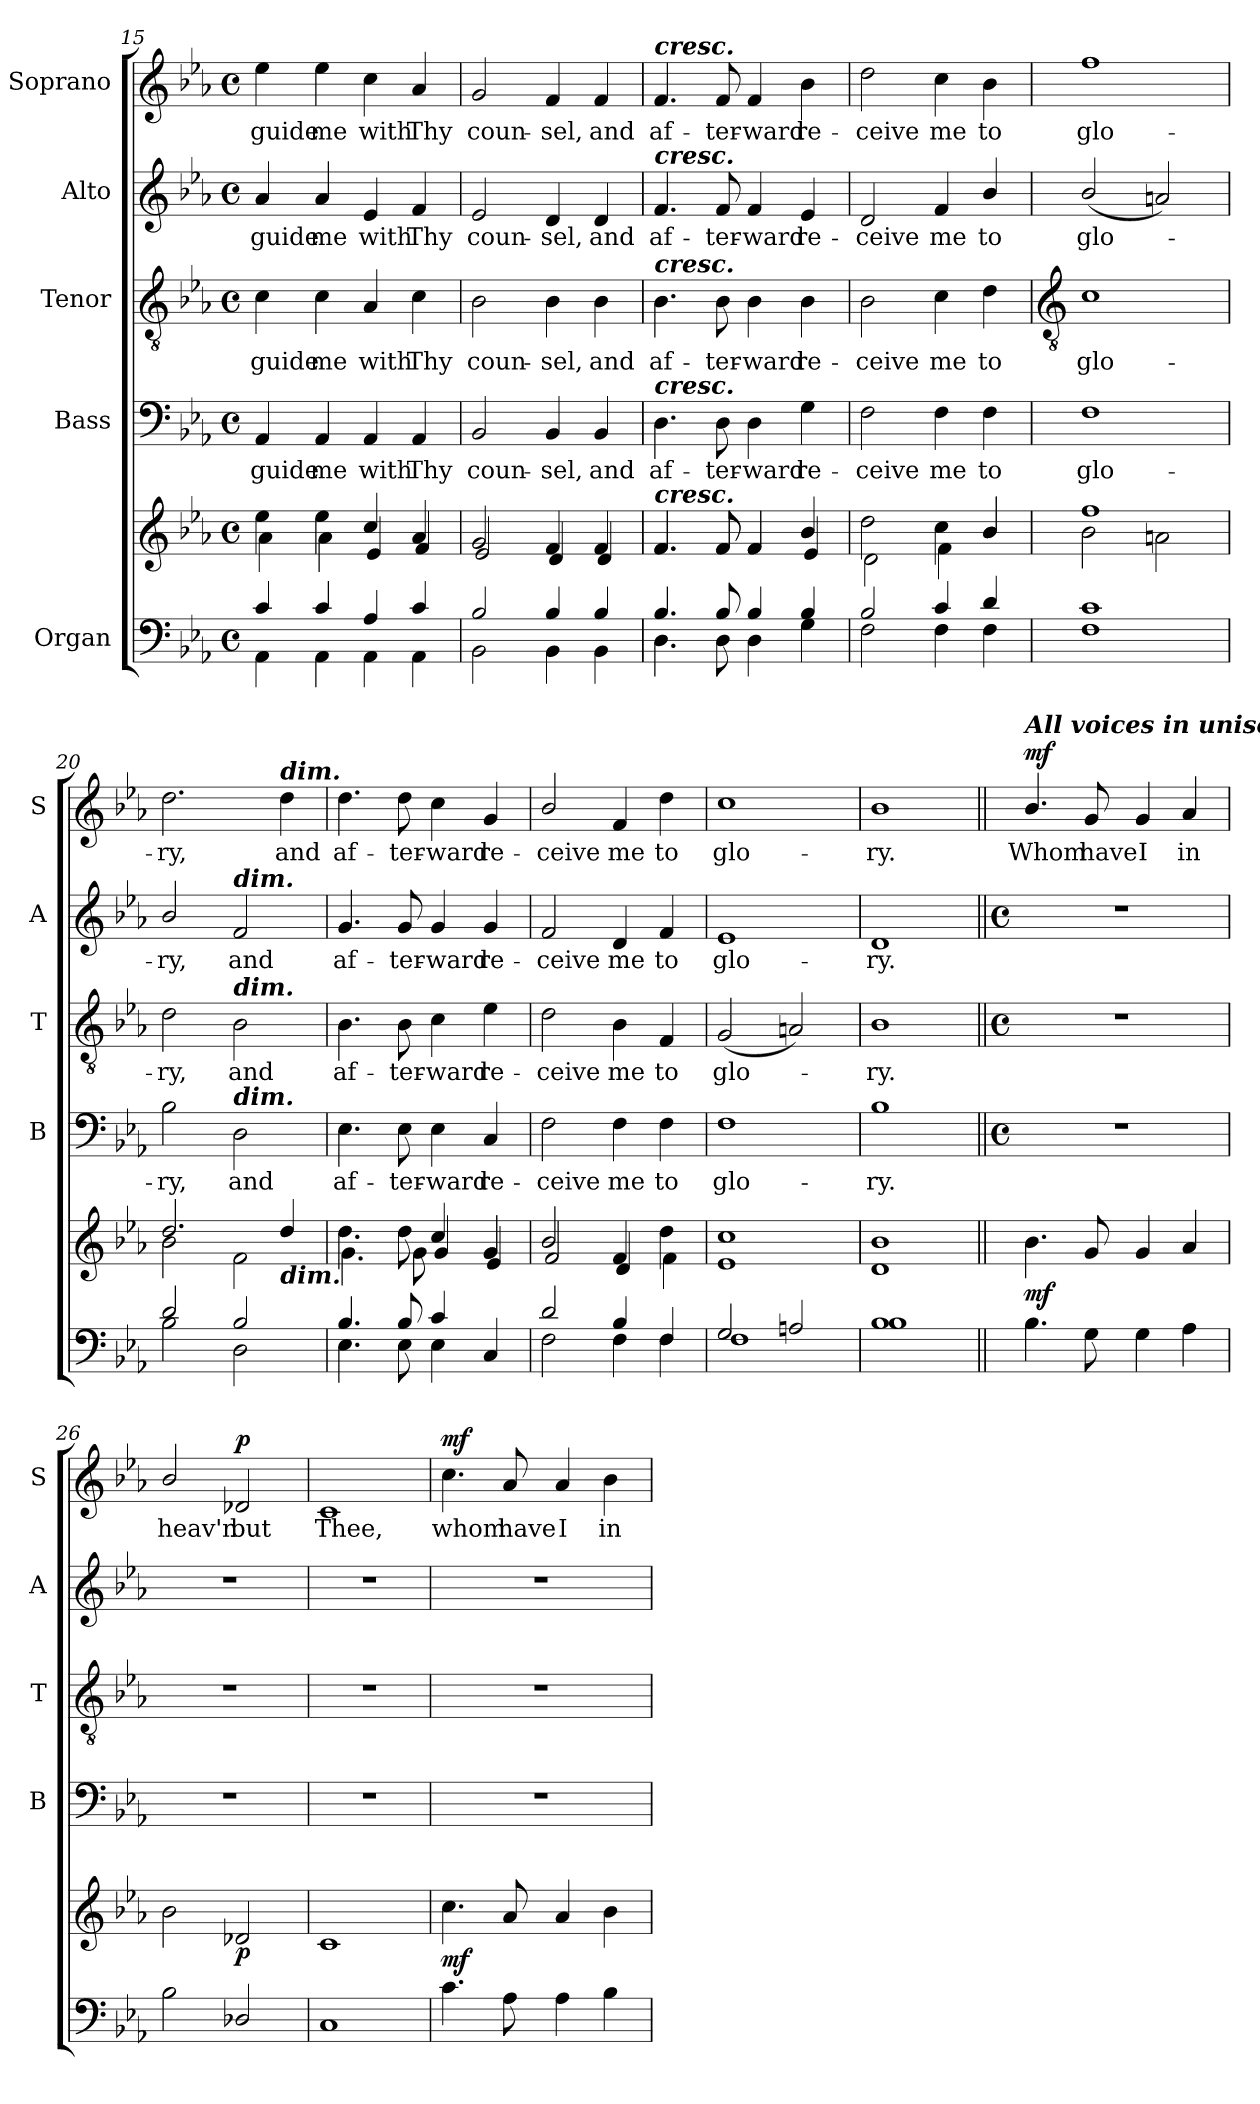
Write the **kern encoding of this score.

**kern	**kern	**dynam	**kern	**text	**kern	**text	**kern	**text	**kern	**text	**dynam
*part5	*part5	*part5	*part4	*part4	*part3	*part3	*part2	*part2	*part1	*part1	*part1
*staff6	*staff5	*staff5/6	*staff4	*staff4	*staff3	*staff3	*staff2	*staff2	*staff1	*staff1	*staff1
*I"Organ	*	*	*I"Bass	*	*I"Tenor	*	*I"Alto	*	*I"Soprano	*	*
*	*	*	*I'B	*	*I'T	*	*I'A	*	*I'S	*	*
*clefF4	*clefG2	*	*clefF4	*	*clefGv2	*	*clefG2	*	*clefG2	*	*
*k[b-e-a-]	*k[b-e-a-]	*	*k[b-e-a-]	*	*k[b-e-a-]	*	*k[b-e-a-]	*	*k[b-e-a-]	*	*
*E-:	*E-:	*	*E-:	*	*E-:	*	*E-:	*	*E-:	*	*
*M4/4	*M4/4	*	*M4/4	*	*M4/4	*	*M4/4	*	*M4/4	*	*
*met(c)	*met(c)	*	*met(c)	*	*met(c)	*	*met(c)	*	*met(c)	*	*
=15	=15	=15	=15	=15	=15	=15	=15	=15	=15	=15	=15
*^	*^	*	*	*	*	*	*	*	*	*	*
!	!	!	!	!	!	!LO:LY:b	!	!LO:LY:b	!	!LO:LY:b	!	!LO:LY:b	!
4c	4AA-\	4ee-\	4a-\	.	4AA-	guide	4c	guide	4a-	guide	4ee-	guide	.
!	!	!	!	!	!	!LO:LY:b	!	!LO:LY:b	!	!LO:LY:b	!	!LO:LY:b	!
4c	4AA-\	4ee-\	4a-\	.	4AA-	me	4c	me	4a-	me	4ee-	me	.
!	!	!	!	!	!	!LO:LY:b	!	!LO:LY:b	!	!LO:LY:b	!	!LO:LY:b	!
4A-	4AA-\	4cc/	4e-/	.	4AA-	with	4A-	with	4e-	with	4cc	with	.
!	!	!	!	!	!	!LO:LY:b	!	!LO:LY:b	!	!LO:LY:b	!	!LO:LY:b	!
4c	4AA-\	4a-/	4f/	.	4AA-	Thy	4c	Thy	4f	Thy	4a-	Thy	.
=16	=16	=16	=16	=16	=16	=16	=16	=16	=16	=16	=16	=16	=16
!	!	!	!	!	!	!LO:LY:b	!	!LO:LY:b	!	!LO:LY:b	!	!LO:LY:b	!
2B-	2BB-\	2g/	2e-/	.	2BB-	coun-	2B-	coun-	2e-	coun-	2g	coun-	.
!	!	!	!	!	!	!LO:LY:b	!	!LO:LY:b	!	!LO:LY:b	!	!LO:LY:b	!
4B-	4BB-\	4f/	4d/	.	4BB-	-sel,	4B-	-sel,	4d	-sel,	4f	-sel,	.
!	!	!	!	!	!	!LO:LY:b	!	!LO:LY:b	!	!LO:LY:b	!	!LO:LY:b	!
4B-	4BB-\	4f/	4d/	.	4BB-	and	4B-	and	4d	and	4f	and	.
=17	=17	=17	=17	=17	=17	=17	=17	=17	=17	=17	=17	=17	=17
!	!	!	!	!	!	!	!	!	!	!	!LO:TX:a:Bi:t=cresc.	!	!
!	!	!	!	!	!	!	!	!	!LO:TX:a:Bi:t=cresc.	!	!	!	!
!	!	!	!	!	!	!	!LO:TX:a:Bi:t=cresc.	!	!	!	!	!	!
!	!	!	!	!	!LO:TX:a:Bi:t=cresc.	!	!	!	!	!	!	!	!
!	!	!LO:TX:a:Bi:t=cresc.	!	!	!	!	!	!	!	!	!	!	!
!	!	!	!	!	!	!LO:LY:b	!	!LO:LY:b	!	!LO:LY:b	!	!LO:LY:b	!
4.B-	4.D	4.f/	4.f/	.	4.D	af-	4.B-	af-	4.f	af-	4.f	af-	.
!	!	!	!	!	!	!LO:LY:b	!	!LO:LY:b	!	!LO:LY:b	!	!LO:LY:b	!
8B-	8D	8f/	8f/	.	8D	-ter-	8B-	-ter-	8f	-ter-	8f	-ter-	.
!	!	!	!	!	!	!LO:LY:b	!	!LO:LY:b	!	!LO:LY:b	!	!LO:LY:b	!
4B-	4D	4f/	4f/	.	4D	-ward	4B-	-ward	4f	-ward	4f	-ward	.
!	!	!	!	!	!	!LO:LY:b	!	!LO:LY:b	!	!LO:LY:b	!	!LO:LY:b	!
4B-	4G	4b-/	4e-/	.	4G	re-	4B-	re-	4e-	re-	4b-	re-	.
=18	=18	=18	=18	=18	=18	=18	=18	=18	=18	=18	=18	=18	=18
!	!	!	!	!	!	!LO:LY:b	!	!LO:LY:b	!	!LO:LY:b	!	!LO:LY:b	!
2B-	2F	2dd\	2d\	.	2F	-ceive	2B-	-ceive	2d	-ceive	2dd	-ceive	.
!	!	!	!	!	!	!LO:LY:b	!	!LO:LY:b	!	!LO:LY:b	!	!LO:LY:b	!
4c	4F	4cc\	4f\	.	4F	me	4c	me	4f	me	4cc	me	.
!	!	!	!	!	!	!LO:LY:b	!	!LO:LY:b	!	!LO:LY:b	!	!LO:LY:b	!
4d	4F	4b-/	4b-/	.	4F	to	4d	to	4b-/	to	4b-	to	.
!!LO:LB:g=z
=19	=19	=19	=19	=19	=19	=19	=19	=19	=19	=19	=19	=19	=19
*	*	*	*	*	*	*	*clefGv2	*	*	*	*	*	*
!	!	!	!	!	!	!LO:LY:b	!	!LO:LY:b	!	!LO:LY:b	!	!LO:LY:b	!
1c	1F	1ff/	2b-\	.	1F	glo-	1c	glo-	(<2b-/	glo-	1ff	glo-	.
.	.	.	2an\	.	.	.	.	.	2an)	.	.	.	.
=20	=20	=20	=20	=20	=20	=20	=20	=20	=20	=20	=20	=20	=20
!	!	!	!	!	!	!LO:LY:b	!	!LO:LY:b	!	!LO:LY:b	!	!LO:LY:b	!
2d	2B-	2.dd/	2b-\	.	2B-	-ry,	2d	-ry,	2b-/	ry,	2.dd	-ry,	.
!	!	!	!	!	!	!	!	!	!LO:TX:a:Bi:t=dim.	!	!	!	!
!	!	!	!	!	!	!	!LO:TX:a:Bi:t=dim.	!	!	!	!	!	!
!	!	!	!	!	!LO:TX:a:Bi:t=dim.	!	!	!	!	!	!	!	!
!	!	!	!	!	!	!LO:LY:b	!	!LO:LY:b	!	!LO:LY:b	!	!	!
2B-	2D	.	2f\	.	2D	and	2B-	and	2f	and	.	.	.
!	!	!	!	!	!	!	!	!	!	!	!LO:TX:a:Bi:t=dim.	!	!
!	!	!LO:TX:b:Bi:t=dim.	!	!	!	!	!	!	!	!	!	!	!
!	!	!	!	!	!	!	!	!	!	!	!	!LO:LY:b	!
.	.	4dd/	.	.	.	.	.	.	.	.	4dd	and	.
=21	=21	=21	=21	=21	=21	=21	=21	=21	=21	=21	=21	=21	=21
*	*	*	*^	*	*	*	*	*	*	*	*	*	*
!	!	!	!	!	!	!	!LO:LY:b	!	!LO:LY:b	!	!LO:LY:b	!	!LO:LY:b	!
4.B-	4.E-	4.dd\	4.g\	2.ryy	.	4.E-	af-	4.B-	af-	4.g	af-	4.dd	af-	.
!	!	!	!	!	!	!	!LO:LY:b	!	!LO:LY:b	!	!LO:LY:b	!	!LO:LY:b	!
8B-	8E-	8dd\	8g\	.	.	8E-	-ter-	8B-	-ter-	8g	-ter-	8dd	-ter-	.
!	!	!	!	!	!	!	!LO:LY:b	!	!LO:LY:b	!	!LO:LY:b	!	!LO:LY:b	!
4c	4E-	4cc/	4g/	.	.	4E-	-ward	4c	-ward	4g	-ward	4cc	-ward	.
!	!	!	!	!	!	!	!LO:LY:b	!	!LO:LY:b	!	!LO:LY:b	!	!LO:LY:b	!
4ryy	4C	4g/	4g/	4e-	.	4C	re-	4e-	re-	4g	re-	4g	re-	.
=22	=22	=22	=22	=22	=22	=22	=22	=22	=22	=22	=22	=22	=22	=22
!	!	!	!	!	!	!	!LO:LY:b	!	!LO:LY:b	!	!LO:LY:b	!	!LO:LY:b	!
*	*	*	*v	*v	*	*	*	*	*	*	*	*	*	*
2d	2F	2b-/	2f/	.	2F	-ceive	2d	-ceive	2f	-ceive	2b-/	-ceive	.
!	!	!	!	!	!	!LO:LY:b	!	!LO:LY:b	!	!LO:LY:b	!	!LO:LY:b	!
4B-	4F	4f/	4d/	.	4F	me	4B-	me	4d	me	4f	me	.
!	!	!	!	!	!	!LO:LY:b	!	!LO:LY:b	!	!LO:LY:b	!	!LO:LY:b	!
4F	4F	4dd\	4f\	.	4F	to	4F	to	4f	to	4dd	to	.
=23	=23	=23	=23	=23	=23	=23	=23	=23	=23	=23	=23	=23	=23
!	!	!	!	!	!	!LO:LY:b	!	!LO:LY:b	!	!LO:LY:b	!	!LO:LY:b	!
2G/	1F	1cc/	1e-\	.	1F	glo-	(<2G	glo-	1e-	glo-	1cc	glo-	.
2An/	.	.	.	.	.	.	2An)	.	.	.	.	.	.
=24	=24	=24	=24	=24	=24	=24	=24	=24	=24	=24	=24	=24	=24
!	!	!	!	!	!	!LO:LY:b	!	!LO:LY:b	!	!LO:LY:b	!	!LO:LY:b	!
1B-	1B-	1b-/	1d\	.	1B-	-ry.	1B-	ry.	1d	-ry.	1b-	-ry.	.
*v	*v	*	*	*	*	*	*	*	*	*	*	*	*
*	*v	*v	*	*	*	*	*	*	*	*	*	*
!!LO:LB:g=z
=25||	=25||	=25||	=25||	=25||	=25||	=25||	=25||	=25||	=25||	=25||	=25||
*	*	*	*M4/4	*	*M4/4	*	*M4/4	*	*	*	*
*	*	*	*met(c)	*	*met(c)	*	*met(c)	*	*	*	*
*^	*^	*	*	*	*	*	*	*	*	*	*
!	!	!	!	!	!	!	!	!	!	!	!LO:TX:a:Bi:t=All voices in unison	!	!
!	!	!	!	!LO:DY:b	!	!	!	!	!	!	!	!LO:LY:b	!LO:DY:b
*v	*v	*	*	*	*	*	*	*	*	*	*	*	*
*	*v	*v	*	*	*	*	*	*	*	*	*	*
4.B-	4.b-	mf	1r	.	1r	.	1r	.	4.b-/	Whom	mf
!	!	!	!	!	!	!	!	!	!	!LO:LY:b	!
8G	8g	.	.	.	.	.	.	.	8g	have	.
!	!	!	!	!	!	!	!	!	!	!LO:LY:b	!
4G	4g	.	.	.	.	.	.	.	4g	I	.
!	!	!	!	!	!	!	!	!	!	!LO:LY:b	!
4A-	4a-	.	.	.	.	.	.	.	4a-	in	.
=26	=26	=26	=26	=26	=26	=26	=26	=26	=26	=26	=26
!	!	!	!	!	!	!	!	!	!	!LO:LY:b	!
2B-	2b-	.	1r	.	1r	.	1r	.	2b-/	heav'n	.
!	!	!LO:DY:b	!	!	!	!	!	!	!	!LO:LY:b	!LO:DY:b
2D-X/	2d-X	p	.	.	.	.	.	.	2d-X	but	p
=27	=27	=27	=27	=27	=27	=27	=27	=27	=27	=27	=27
!	!	!	!	!	!	!	!	!	!	!LO:LY:b	!
1C	1c	.	1r	.	1r	.	1r	.	1c	Thee,	.
=28	=28	=28	=28	=28	=28	=28	=28	=28	=28	=28	=28
!	!	!LO:DY:b	!	!	!	!	!	!	!	!LO:LY:b	!LO:DY:b
4.c	4.cc	mf	1r	.	1r	.	1r	.	4.cc	whom	mf
!	!	!	!	!	!	!	!	!	!	!LO:LY:b	!
8A-	8a-	.	.	.	.	.	.	.	8a-	have	.
!	!	!	!	!	!	!	!	!	!	!LO:LY:b	!
4A-	4a-	.	.	.	.	.	.	.	4a-	I	.
!	!	!	!	!	!	!	!	!	!	!LO:LY:b	!
4B-	4b-	.	.	.	.	.	.	.	4b-	in	.
=	=	=	=	=	=	=	=	=	=	=	=
*-	*-	*-	*-	*-	*-	*-	*-	*-	*-	*-	*-
